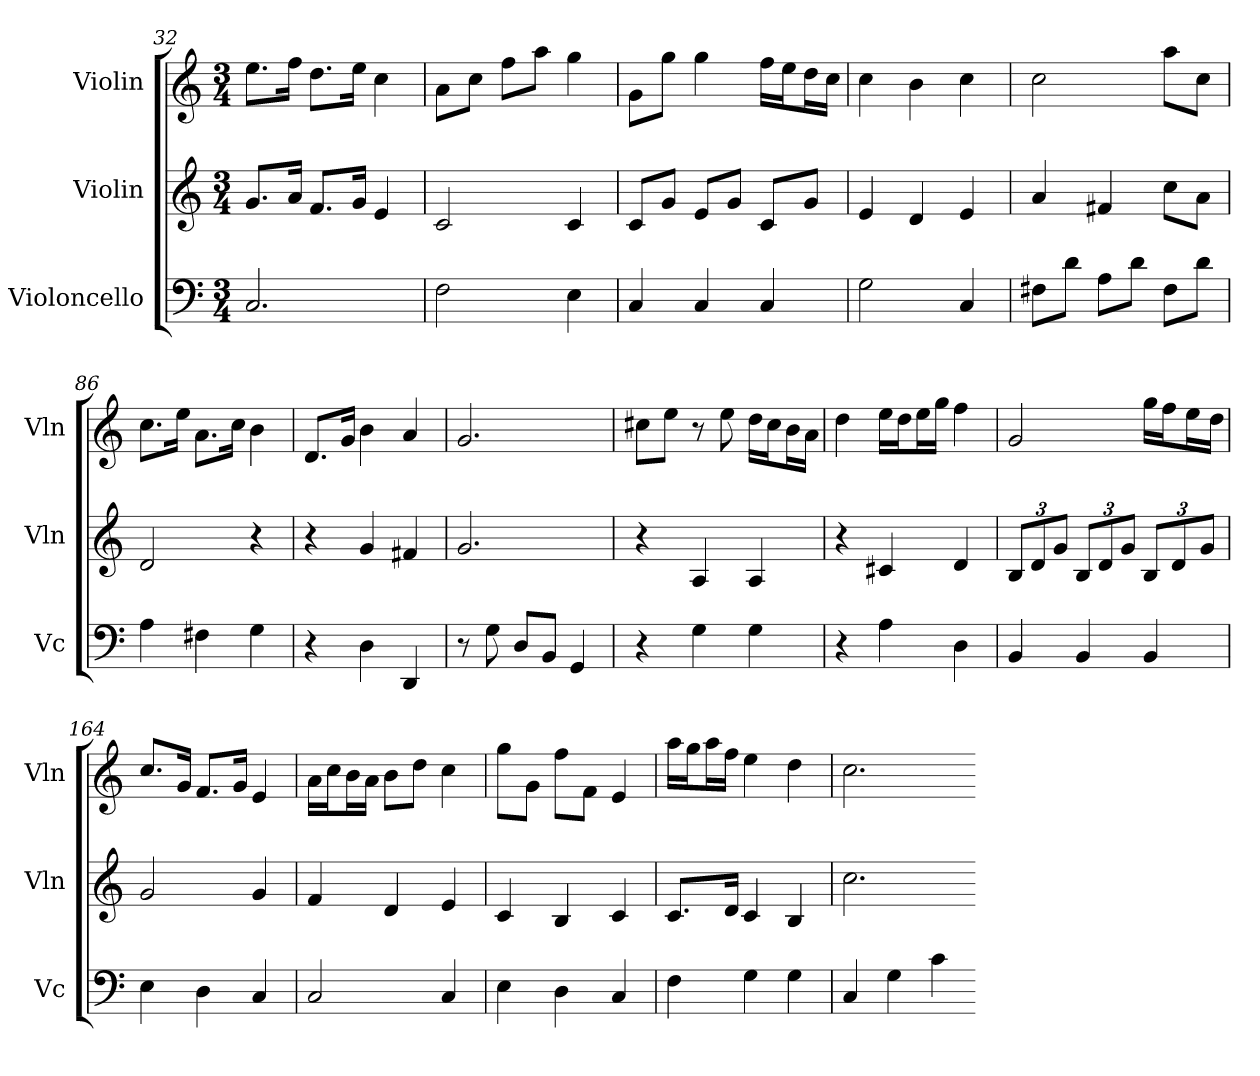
**kern	**kern	**kern
*part3	*part2	*part1
*staff3	*staff2	*staff1
*I"Violoncello	*I"Violin	*I"Violin
*I'Vc	*I'Vln	*I'Vln
*k[]	*k[]	*k[]
*M3/4	*M3/4	*M3/4
*MM120	*MM120	*MM120
=32	=32	=32
2.C	8.gL	8.eeL
.	16aJk	16ffJk
.	8.fL	8.ddL
.	16gJk	16eeJk
.	4e	4cc
=157	=157	=157
2F	2c	8aL
.	.	8ccJ
.	.	8ffL
.	.	8aaJ
4E	4c	4gg
=165	=165	=165
4C	8cL	8gL
.	8gJ	8ggJ
4C	8eL	4gg
.	8gJ	.
4C	8cL	16ffLL
.	.	16eeJ
.	8gJ	16ddL
.	.	16ccJJ
=156	=156	=156
2G	4e	4cc
.	4d	4b
4C	4e	4cc
=140	=140	=140
8F#XL	4a	2cc
8dJ	.	.
8AL	4f#X	.
8dJ	.	.
8F#L	8ccL	8aaL
8dJ	8aJ	8ccJ
=86	=86	=86
4A	2d	8.ccL
.	.	16eeJk
4F#X	.	8.aL
.	.	16ccJk
4G	4r	4b
=169	=169	=169
4r	4r	8.dL
.	.	16gJk
4D	4g	4b
4DD	4f#X	4a
=33	=33	=33
8r	2.g	2.g
8G	.	.
8DL	.	.
8BBJ	.	.
4GG	.	.
=66	=66	=66
4r	4r	8cc#XL
.	.	8eeJ
4G	4A	8r
.	.	8ee
4G	4A	16ddLL
.	.	16cc#J
.	.	16bL
.	.	16aJJ
=155	=155	=155
4r	4r	4dd
4A	4c#X	16eeLL
.	.	16ddJ
.	.	16eeL
.	.	16ggJJ
4D	4d	4ff
=64	=64	=64
4BB	12BL	2g
.	12d	.
.	12gJ	.
4BB	12BL	.
.	12d	.
.	12gJ	.
4BB	12BL	16ggLL
.	.	16ffJ
.	12d	.
.	.	16eeL
.	12gJ	.
.	.	16ddJJ
=164	=164	=164
4E	2g	8.ccL
.	.	16gJk
4D	.	8.fL
.	.	16gJk
4C	4g	4e
=43	=43	=43
2C	4f	16aLL
.	.	16ccJ
.	.	16bL
.	.	16aJJ
.	4d	8bL
.	.	8ddJ
4C	4e	4cc
=168	=168	=168
4E	4c	8ggL
.	.	8gJ
4D	4B	8ffL
.	.	8fJ
4C	4c	4e
=52	=52	=52
4F	8.cL	16aaLL
.	.	16ggJ
.	.	16aaL
.	16dJk	16ffJJ
4G	4c	4ee
4G	4B	4dd
=170	=170	=170
4C	2.cc	2.cc
4G	.	.
4c	.	.
=-	=-	=-
*-	*-	*-
